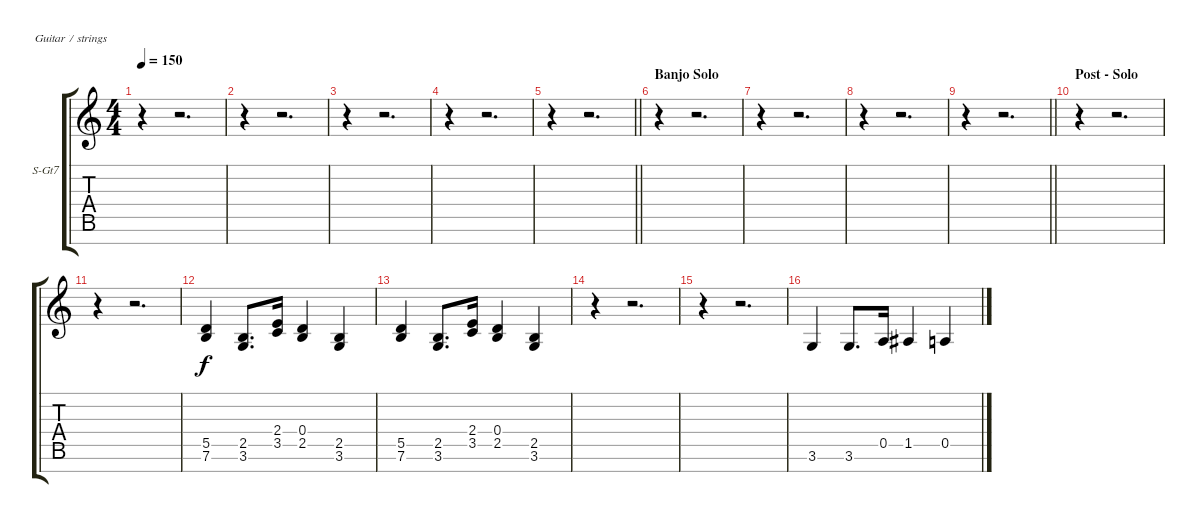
\bracketExtendMode groupsimilarinstruments
\firstSystemTrackNameOrientation horizontal
\otherSystemsTrackNameOrientation horizontal
\track ("Kazoo (Kazooie)" "S-Gt7") {instrument clarinet}
\staff {score tabs}
\tuning (E4 B3 G3 D3 A2 E2 B1)
\displaytranspose 12
\ts (4 4)
\tempo 150
\clef g2
\ks c
r.4{dy f} r.2{d} |
r.4 r.2{d} |
r.4 r.2{d} |
r.4 r.2{d} |
\barLineRight lightlight
r.4 r.2{d} |
\section ("" "Banjo Solo")
r.4 r.2{d} |
r.4 r.2{d} |
r.4 r.2{d} |
\barLineRight lightlight
r.4 r.2{d} |
\section ("" "Post - Solo")
r.4 r.2{d} |
r.4 r.2{d} |
(5.5 7.6).4 (2.5 3.6).8{d} (2.4 3.5).16 (0.4 2.5).4 (2.5 3.6).4 |
(5.5 7.6).4 (2.5 3.6).8{d} (2.4 3.5).16 (0.4 2.5).4 (2.5 3.6).4 |
r.4 r.2{d} |
r.4 r.2{d} |
3.6.4 3.6.8{d} 0.5.16 1.5.4 0.5.4
